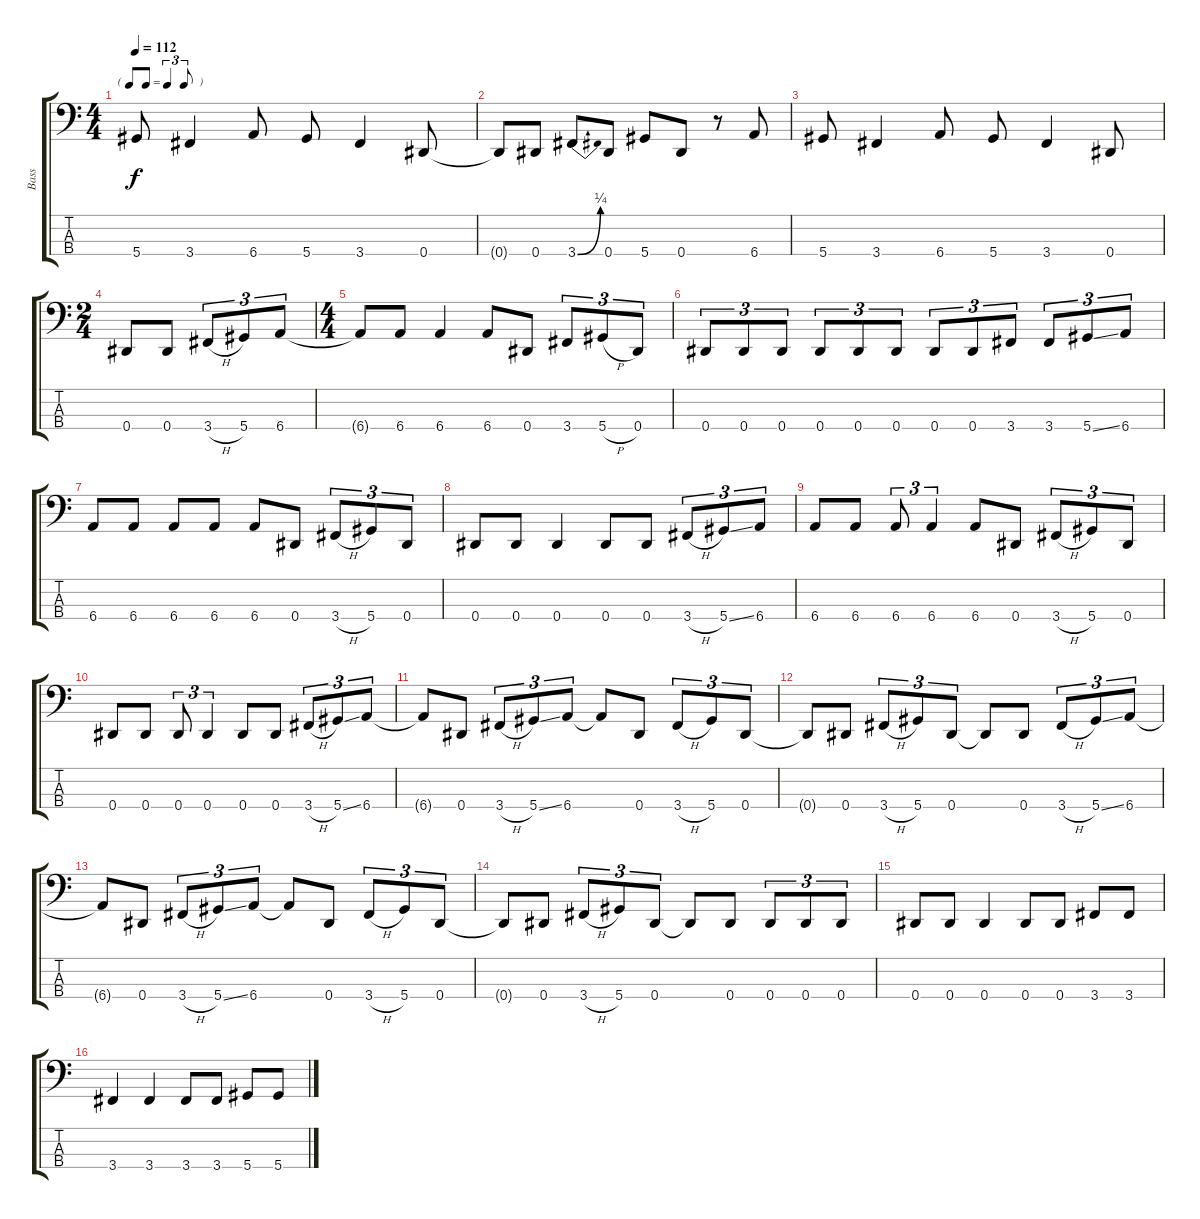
\track ("Bass" "Bass") {instrument electricbasspick}
\staff {score tabs}
\tuning (Gb2 Db2 Ab1 Eb1) {hide}
\ts (4 4)
\tf triplet8th
\tempo 112
\clef f4
\ks c
5.4.8{dy f} 3.4.4 6.4.8 5.4.8 3.4.4 0.4.8 |
0.4{t}.8 0.4.8 3.4{be (bend 0 0 60 1)}.8 0.4.8 5.4.8 0.4.8 r.8 6.4.8 |
5.4.8 3.4.4 6.4.8 5.4.8 3.4.4 0.4.8 |
\ts (2 4)
0.4.8 0.4.8 3.4{h}.8{tu (3 2)} 5.4.8{tu (3 2)} 6.4.8{tu (3 2)} |
\ts (4 4)
6.4{t}.8 6.4.8 6.4.4 6.4.8 0.4.8 3.4.8{tu (3 2)} 5.4{h}.8{tu (3 2)} 0.4.8{tu (3 2)} |
0.4.8{tu (3 2)} 0.4.8{tu (3 2)} 0.4.8{tu (3 2)} 0.4.8{tu (3 2)} 0.4.8{tu (3 2)} 0.4.8{tu (3 2)} 0.4.8{tu (3 2)} 0.4.8{tu (3 2)} 3.4.8{tu (3 2)} 3.4.8{tu (3 2)} 5.4{ss}.8{tu (3 2)} 6.4.8{tu (3 2)} |
6.4.8 6.4.8 6.4.8 6.4.8 6.4.8 0.4.8 3.4{h}.8{tu (3 2)} 5.4.8{tu (3 2)} 0.4.8{tu (3 2)} |
0.4.8 0.4.8 0.4.4 0.4.8 0.4.8 3.4{h}.8{tu (3 2)} 5.4{ss}.8{tu (3 2)} 6.4.8{tu (3 2)} |
6.4.8 6.4.8 6.4.8{tu (3 2)} 6.4.4{tu (3 2)} 6.4.8 0.4.8 3.4{h}.8{tu (3 2)} 5.4.8{tu (3 2)} 0.4.8{tu (3 2)} |
0.4.8 0.4.8 0.4.8{tu (3 2)} 0.4.4{tu (3 2)} 0.4.8 0.4.8 3.4{h}.8{tu (3 2)} 5.4{ss}.8{tu (3 2)} 6.4.8{tu (3 2)} |
6.4{t}.8 0.4.8 3.4{h}.8{tu (3 2)} 5.4{ss}.8{tu (3 2)} 6.4.8{tu (3 2)} 6.4{t}.8 0.4.8 3.4{h}.8{tu (3 2)} 5.4.8{tu (3 2)} 0.4.8{tu (3 2)} |
0.4{t}.8 0.4.8 3.4{h}.8{tu (3 2)} 5.4.8{tu (3 2)} 0.4.8{tu (3 2)} 0.4{t}.8 0.4.8 3.4{h}.8{tu (3 2)} 5.4{ss}.8{tu (3 2)} 6.4.8{tu (3 2)} |
6.4{t}.8 0.4.8 3.4{h}.8{tu (3 2)} 5.4{ss}.8{tu (3 2)} 6.4.8{tu (3 2)} 6.4{t}.8 0.4.8 3.4{h}.8{tu (3 2)} 5.4.8{tu (3 2)} 0.4.8{tu (3 2)} |
0.4{t}.8 0.4.8 3.4{h}.8{tu (3 2)} 5.4.8{tu (3 2)} 0.4.8{tu (3 2)} 0.4{t}.8 0.4.8 0.4.8{tu (3 2)} 0.4.8{tu (3 2)} 0.4.8{tu (3 2)} |
0.4.8 0.4.8 0.4.4 0.4.8 0.4.8 3.4.8 3.4.8 |
3.4.4 3.4.4 3.4.8 3.4.8 5.4.8 5.4.8
